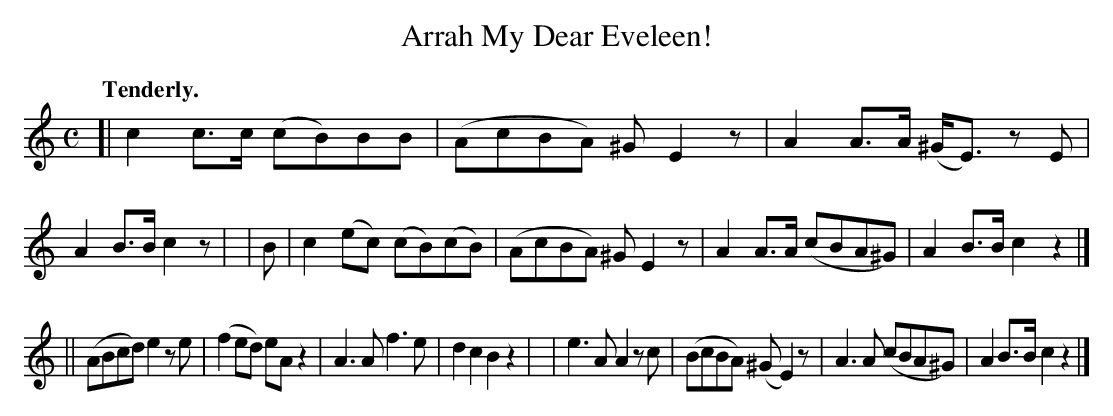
X:1
T: Arrah My Dear Eveleen!
Q: "Tenderly."
M: C
L: 1/8
K: C
[| c2c>c (cB)BB | (AcBA) ^GE2z | A2A>A (^G<E) zE | A2B>B c2z |\
| B | c2(ec) (cB)(cB) | (AcBA) ^GE2z | A2A>A (cBA^G) | A2B>B c2z2 |]
|| (ABcd) e2ze | (f2ed) eAz2 | A3A f3e | d2c2 B2z2 |\
| e3A A2zc | (BcBA) (^GE2)z | A3A (cBA^G) | A2B>B c2z2 |]
